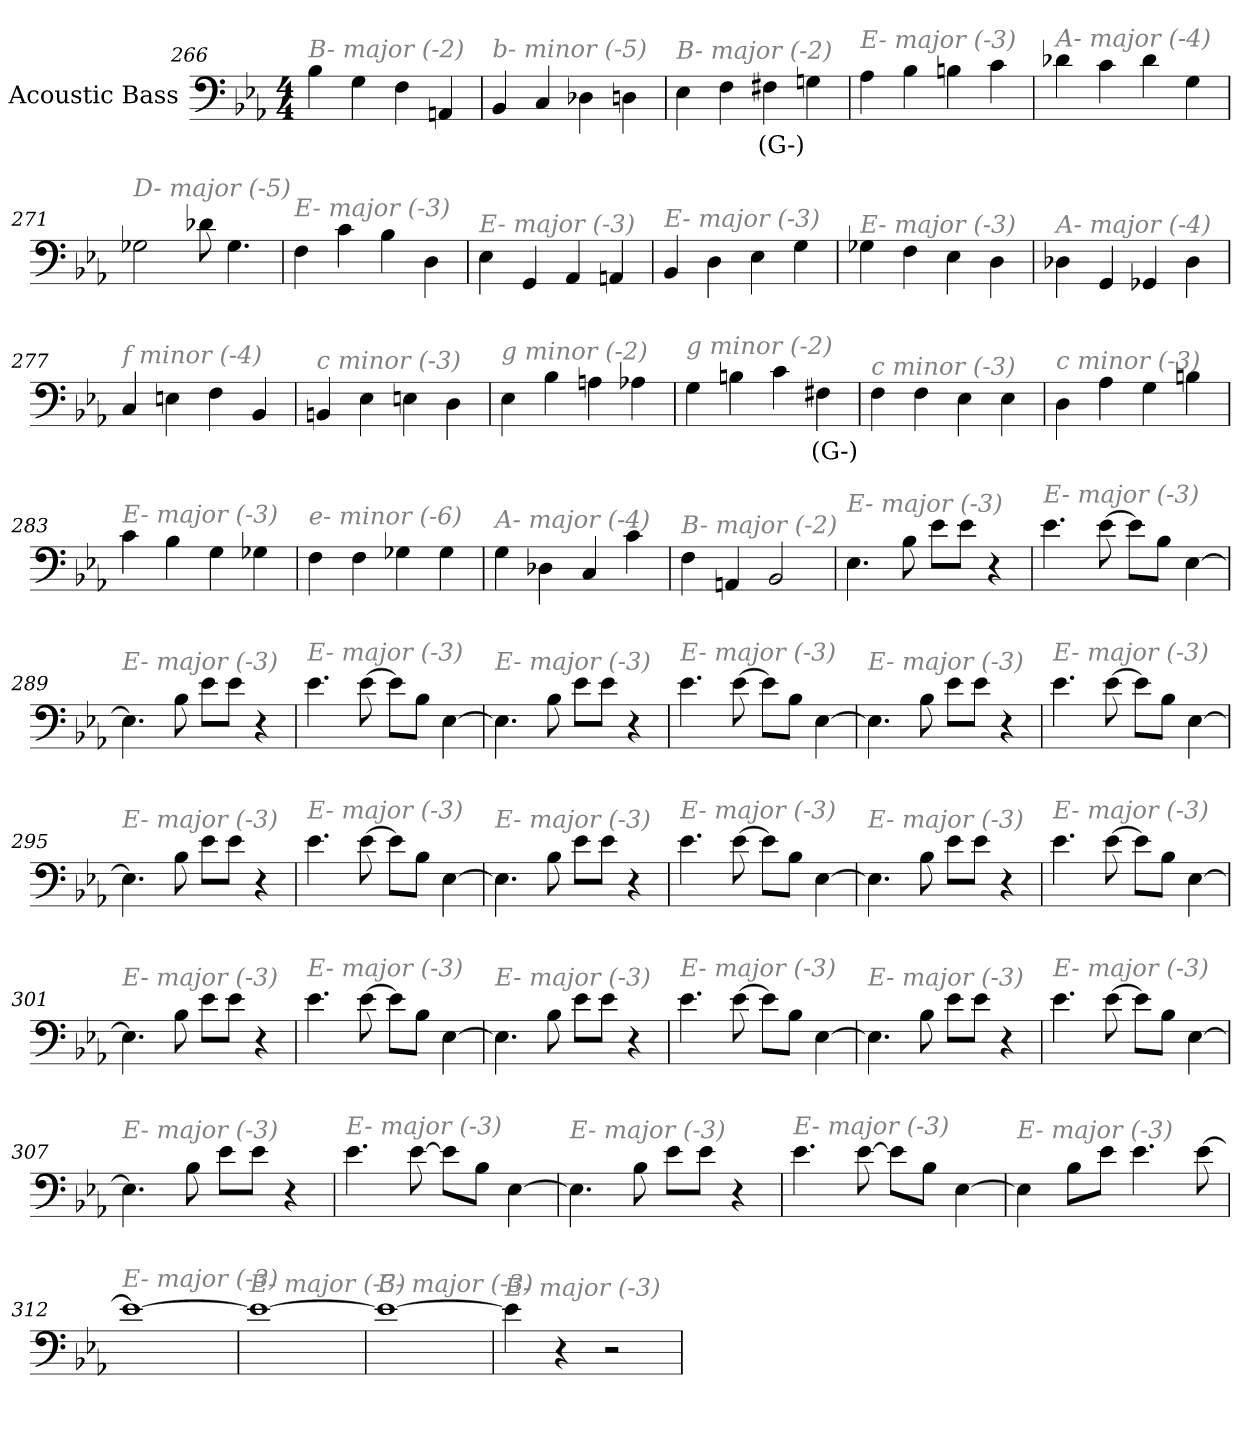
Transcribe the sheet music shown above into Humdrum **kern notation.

**kern	**text
*part1	*part1
*staff1	*staff1
*I"Acoustic Bass	*
*clefF4	*
*ITrd7c12	*
*k[b-e-a-]	*
*E-:	*
*M4/4	*
=266	=266
!LO:TX:i:color=#808080:t=B- major (-2)	!
4BB-	.
4GG	.
4FF	.
4AAAn	.
=267	=267
!LO:TX:i:color=#808080:t=b- minor (-5)	!
4BBB-	.
4CC	.
4DD-X	.
4DDn	.
=268	=268
!LO:TX:i:color=#808080:t=B- major (-2)	!
4EE-	.
4FF	.
4FF#Xi	(G-)
4GGn	.
=269	=269
!LO:TX:i:color=#808080:t=E- major (-3)	!
4AA-	.
4BB-	.
4BBn	.
4C	.
=270	=270
!LO:TX:i:color=#808080:t=A- major (-4)	!
4D-X	.
4C	.
4D-	.
4GG	.
=271	=271
!LO:TX:i:color=#808080:t=D- major (-5)	!
2GG-X	.
8D-X	.
4.GG-	.
=272	=272
!LO:TX:i:color=#808080:t=E- major (-3)	!
4FF	.
4C	.
4BB-	.
4DD	.
=273	=273
!LO:TX:i:color=#808080:t=E- major (-3)	!
4EE-	.
4GGG	.
4AAA-	.
4AAAn	.
=274	=274
!LO:TX:i:color=#808080:t=E- major (-3)	!
4BBB-	.
4DD	.
4EE-	.
4GG	.
=275	=275
!LO:TX:i:color=#808080:t=E- major (-3)	!
4GG-X	.
4FF	.
4EE-	.
4DD	.
=276	=276
!LO:TX:i:color=#808080:t=A- major (-4)	!
4DD-X	.
4GGG	.
4GGG-X	.
4DD-	.
=277	=277
!LO:TX:i:color=#808080:t=f minor (-4)	!
4CC	.
4EEn	.
4FF	.
4BBB-	.
=278	=278
!LO:TX:i:color=#808080:t=c minor (-3)	!
4BBBn	.
4EE-	.
4EEn	.
4DD	.
=279	=279
!LO:TX:i:color=#808080:t=g minor (-2)	!
4EE-	.
4BB-	.
4AAn	.
4AA-X	.
=280	=280
!LO:TX:i:color=#808080:t=g minor (-2)	!
4GG	.
4BBn	.
4C	.
4FF#Xi	(G-)
=281	=281
!LO:TX:i:color=#808080:t=c minor (-3)	!
4FF	.
4FF	.
4EE-	.
4EE-	.
=282	=282
!LO:TX:i:color=#808080:t=c minor (-3)	!
4DD	.
4AA-	.
4GG	.
4BBn	.
=283	=283
!LO:TX:i:color=#808080:t=E- major (-3)	!
4C	.
4BB-	.
4GG	.
4GG-X	.
=284	=284
!LO:TX:i:color=#808080:t=e- minor (-6)	!
4FF	.
4FF	.
4GG-X	.
4GG-	.
=285	=285
!LO:TX:i:color=#808080:t=A- major (-4)	!
4GG	.
4DD-X	.
4CC	.
4C	.
=286	=286
!LO:TX:i:color=#808080:t=B- major (-2)	!
4FF	.
4AAAn	.
2BBB-	.
=287	=287
!LO:TX:i:color=#808080:t=E- major (-3)	!
4.EE-	.
8BB-	.
8E-L	.
8E-J	.
4r	.
=288	=288
!LO:TX:i:color=#808080:t=E- major (-3)	!
4.E-	.
[8E-	.
8E-L]	.
8BB-J	.
[4EE-	.
=289	=289
!LO:TX:i:color=#808080:t=E- major (-3)	!
4.EE-]	.
8BB-	.
8E-L	.
8E-J	.
4r	.
=290	=290
!LO:TX:i:color=#808080:t=E- major (-3)	!
4.E-	.
[8E-	.
8E-L]	.
8BB-J	.
[4EE-	.
=291	=291
!LO:TX:i:color=#808080:t=E- major (-3)	!
4.EE-]	.
8BB-	.
8E-L	.
8E-J	.
4r	.
=292	=292
!LO:TX:i:color=#808080:t=E- major (-3)	!
4.E-	.
[8E-	.
8E-L]	.
8BB-J	.
[4EE-	.
=293	=293
!LO:TX:i:color=#808080:t=E- major (-3)	!
4.EE-]	.
8BB-	.
8E-L	.
8E-J	.
4r	.
=294	=294
!LO:TX:i:color=#808080:t=E- major (-3)	!
4.E-	.
[8E-	.
8E-L]	.
8BB-J	.
[4EE-	.
=295	=295
!LO:TX:i:color=#808080:t=E- major (-3)	!
4.EE-]	.
8BB-	.
8E-L	.
8E-J	.
4r	.
=296	=296
!LO:TX:i:color=#808080:t=E- major (-3)	!
4.E-	.
[8E-	.
8E-L]	.
8BB-J	.
[4EE-	.
=297	=297
!LO:TX:i:color=#808080:t=E- major (-3)	!
4.EE-]	.
8BB-	.
8E-L	.
8E-J	.
4r	.
=298	=298
!LO:TX:i:color=#808080:t=E- major (-3)	!
4.E-	.
[8E-	.
8E-L]	.
8BB-J	.
[4EE-	.
=299	=299
!LO:TX:i:color=#808080:t=E- major (-3)	!
4.EE-]	.
8BB-	.
8E-L	.
8E-J	.
4r	.
=300	=300
!LO:TX:i:color=#808080:t=E- major (-3)	!
4.E-	.
[8E-	.
8E-L]	.
8BB-J	.
[4EE-	.
=301	=301
!LO:TX:i:color=#808080:t=E- major (-3)	!
4.EE-]	.
8BB-	.
8E-L	.
8E-J	.
4r	.
=302	=302
!LO:TX:i:color=#808080:t=E- major (-3)	!
4.E-	.
[8E-	.
8E-L]	.
8BB-J	.
[4EE-	.
=303	=303
!LO:TX:i:color=#808080:t=E- major (-3)	!
4.EE-]	.
8BB-	.
8E-L	.
8E-J	.
4r	.
=304	=304
!LO:TX:i:color=#808080:t=E- major (-3)	!
4.E-	.
[8E-	.
8E-L]	.
8BB-J	.
[4EE-	.
=305	=305
!LO:TX:i:color=#808080:t=E- major (-3)	!
4.EE-]	.
8BB-	.
8E-L	.
8E-J	.
4r	.
=306	=306
!LO:TX:i:color=#808080:t=E- major (-3)	!
4.E-	.
[8E-	.
8E-L]	.
8BB-J	.
[4EE-	.
=307	=307
!LO:TX:i:color=#808080:t=E- major (-3)	!
4.EE-]	.
8BB-	.
8E-L	.
8E-J	.
4r	.
=308	=308
!LO:TX:i:color=#808080:t=E- major (-3)	!
4.E-	.
[8E-	.
8E-L]	.
8BB-J	.
[4EE-	.
=309	=309
!LO:TX:i:color=#808080:t=E- major (-3)	!
4.EE-]	.
8BB-	.
8E-L	.
8E-J	.
4r	.
=310	=310
!LO:TX:i:color=#808080:t=E- major (-3)	!
4.E-	.
[8E-	.
8E-L]	.
8BB-J	.
[4EE-	.
=311	=311
!LO:TX:i:color=#808080:t=E- major (-3)	!
4EE-]	.
8BB-L	.
8E-J	.
4.E-	.
[8E-	.
=312	=312
!LO:TX:i:color=#808080:t=E- major (-3)	!
1E-_	.
=313	=313
!LO:TX:i:color=#808080:t=E- major (-3)	!
1E-_	.
=314	=314
!LO:TX:i:color=#808080:t=E- major (-3)	!
1E-_	.
=315	=315
!LO:TX:i:color=#808080:t=E- major (-3)	!
4E-]	.
4r	.
2r	.
=	=
*-	*-
